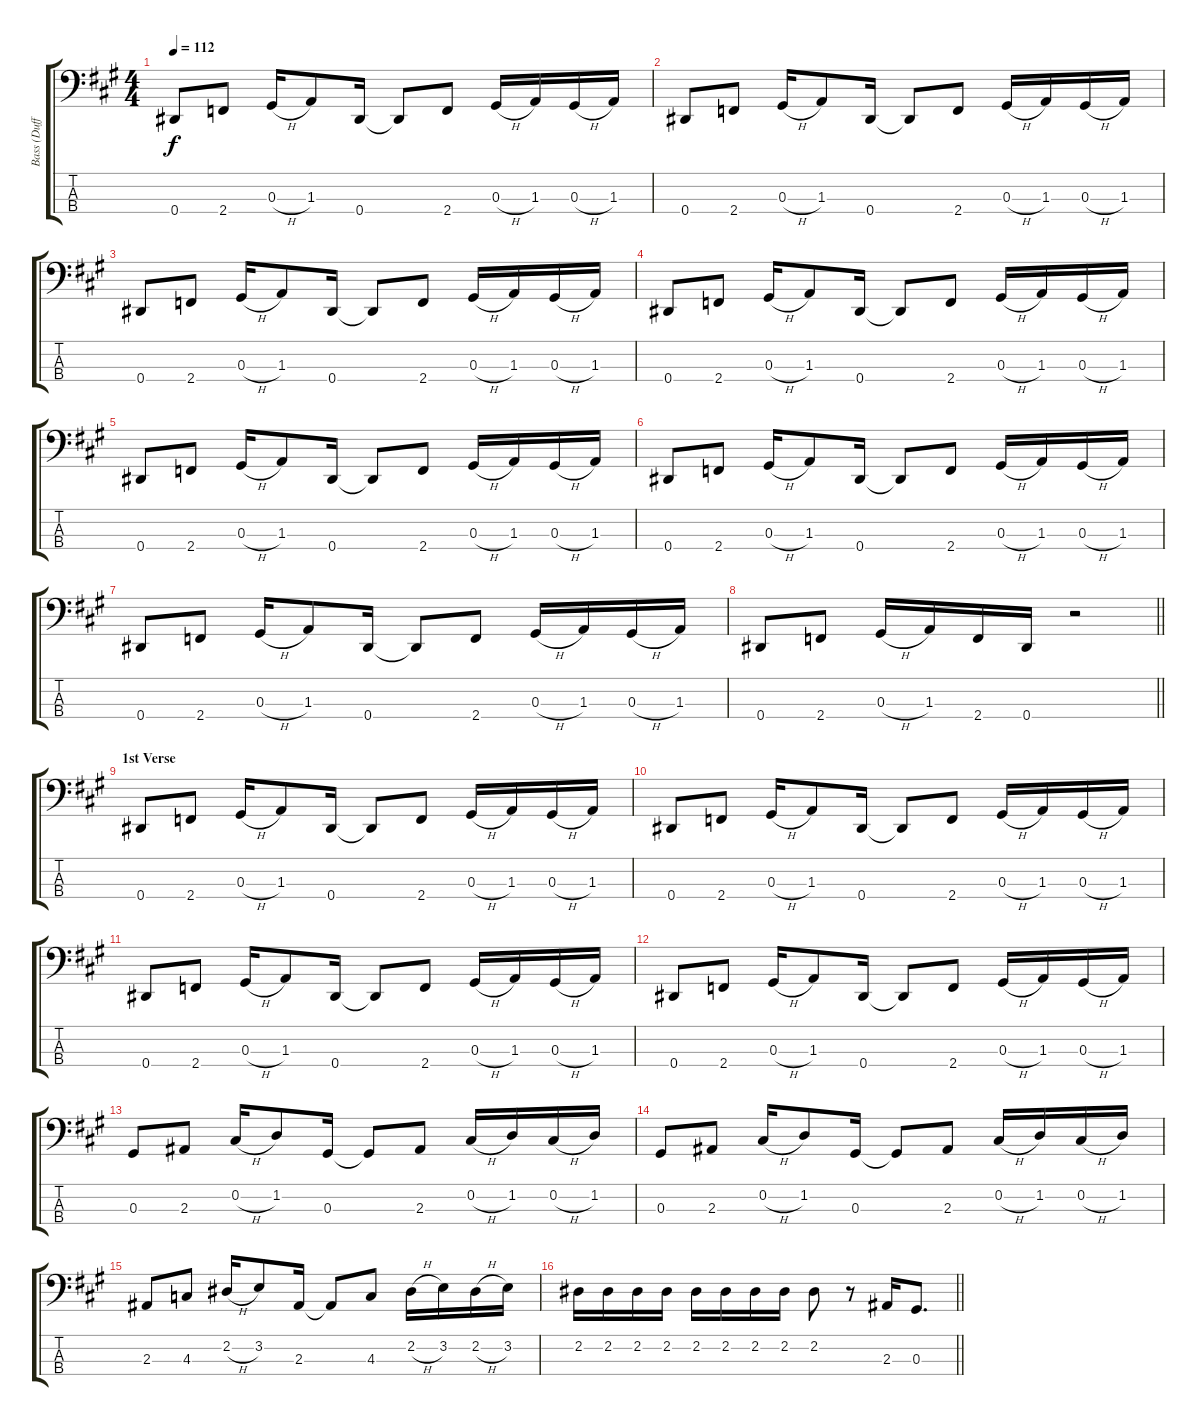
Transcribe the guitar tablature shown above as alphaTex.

\track ("Bass (Duff)" "Bass (Duff") {instrument electricbasspick}
\staff {score tabs}
\tuning (Gb2 Db2 Ab1 Eb1) {hide}
\ts (4 4)
\tempo 112
\clef f4
\ks f#minor
0.4.8{dy f} 2.4.8 0.3{h}.16 1.3.8 0.4.16 0.4{t}.8 2.4.8 0.3{h}.16 1.3.16 0.3{h}.16 1.3.16 |
0.4.8 2.4.8 0.3{h}.16 1.3.8 0.4.16 0.4{t}.8 2.4.8 0.3{h}.16 1.3.16 0.3{h}.16 1.3.16 |
0.4.8 2.4.8 0.3{h}.16 1.3.8 0.4.16 0.4{t}.8 2.4.8 0.3{h}.16 1.3.16 0.3{h}.16 1.3.16 |
0.4.8 2.4.8 0.3{h}.16 1.3.8 0.4.16 0.4{t}.8 2.4.8 0.3{h}.16 1.3.16 0.3{h}.16 1.3.16 |
0.4.8 2.4.8 0.3{h}.16 1.3.8 0.4.16 0.4{t}.8 2.4.8 0.3{h}.16 1.3.16 0.3{h}.16 1.3.16 |
0.4.8 2.4.8 0.3{h}.16 1.3.8 0.4.16 0.4{t}.8 2.4.8 0.3{h}.16 1.3.16 0.3{h}.16 1.3.16 |
0.4.8 2.4.8 0.3{h}.16 1.3.8 0.4.16 0.4{t}.8 2.4.8 0.3{h}.16 1.3.16 0.3{h}.16 1.3.16 |
\barLineRight lightlight
0.4.8 2.4.8 0.3{h}.16 1.3.16 2.4.16 0.4.16 r.2 |
\section ("" "1st Verse")
0.4.8 2.4.8 0.3{h}.16 1.3.8 0.4.16 0.4{t}.8 2.4.8 0.3{h}.16 1.3.16 0.3{h}.16 1.3.16 |
0.4.8 2.4.8 0.3{h}.16 1.3.8 0.4.16 0.4{t}.8 2.4.8 0.3{h}.16 1.3.16 0.3{h}.16 1.3.16 |
0.4.8 2.4.8 0.3{h}.16 1.3.8 0.4.16 0.4{t}.8 2.4.8 0.3{h}.16 1.3.16 0.3{h}.16 1.3.16 |
0.4.8 2.4.8 0.3{h}.16 1.3.8 0.4.16 0.4{t}.8 2.4.8 0.3{h}.16 1.3.16 0.3{h}.16 1.3.16 |
0.3.8 2.3.8 0.2{h}.16 1.2.8 0.3.16 0.3{t}.8 2.3.8 0.2{h}.16 1.2.16 0.2{h}.16 1.2.16 |
0.3.8 2.3.8 0.2{h}.16 1.2.8 0.3.16 0.3{t}.8 2.3.8 0.2{h}.16 1.2.16 0.2{h}.16 1.2.16 |
2.3.8 4.3.8 2.2{h}.16 3.2.8 2.3.16 2.3{t}.8 4.3.8 2.2{h}.16 3.2.16 2.2{h}.16 3.2.16 |
\barLineRight lightlight
2.2.16 2.2.16 2.2.16 2.2.16 2.2.16 2.2.16 2.2.16 2.2.16 2.2.8 r.8 2.3.16 0.3.8{d}
